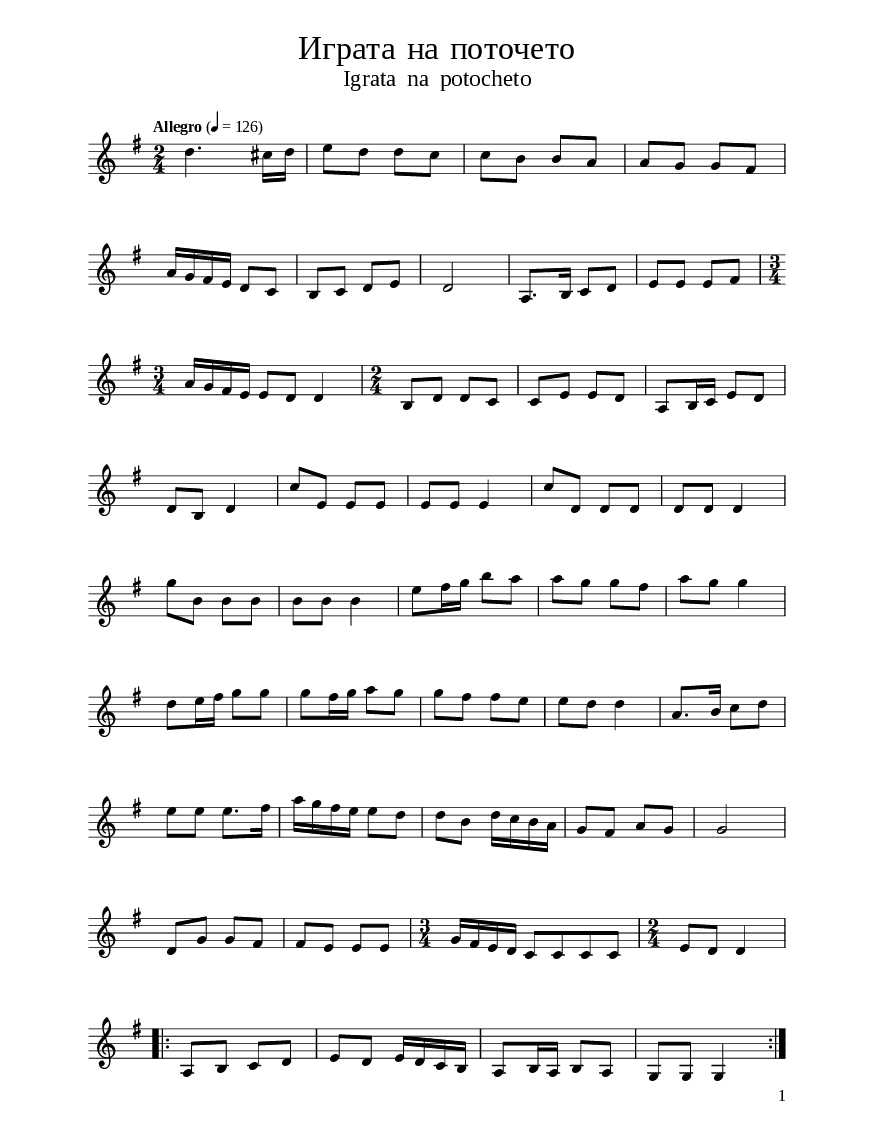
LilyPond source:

\version "2.20.0"

\paper {
  #(set-paper-size "a5")
}

\bookpart {
  \paper {
    print-all-headers = ##t
    print-page-number = ##t
    print-first-page-number = ##t

    % put page numbers on the bottom
    oddHeaderMarkup = \markup ""
    evenHeaderMarkup = \markup ""
    oddFooterMarkup = \markup
    \fill-line {
      ""
      \on-the-fly #print-page-number-check-first \fromproperty #'page:page-number-string
    }
    evenFooterMarkup = \markup
    \fill-line {
      \on-the-fly #print-page-number-check-first \fromproperty #'page:page-number-string
      ""
    }

    left-margin = 1.5\cm
    right-margin = 1.5\cm
    top-margin = 1.6\cm
    bottom-margin = 1.2\cm
    ragged-bottom = ##t % do not spread the staves to fill the whole vertical space

    % change lyrics and titles font (affects notes also)
    fonts =
    #(make-pango-font-tree
      "Times New Roman"
      "DejaVu Sans"
      "DejaVu Sans Mono"
      (/ (* staff-height pt) 3.6))

    % change distance between staves
    system-system-spacing =
    #'((basic-distance . 12)
       (minimum-distance . 6)
       (padding . 1)
       (stretchability . 12))
  }

  \header {
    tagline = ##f
  }

  \score{
    \layout {
      indent = 0.0\cm % remove first line indentation
      %ragged-last = ##t % do not spread last line to fill the whole space
      \context {
        \Score
        \omit BarNumber %remove bar numbers
      } % context

      \context {
        % change staff size
        \Staff
        fontSize = #+0 % affects notes size only
        \override StaffSymbol #'staff-space = #(magstep -3)
        \override StaffSymbol #'thickness = #0.5
        \override BarLine #'hair-thickness = #1
        %\override StaffSymbol #'ledger-line-thickness = #'(0 . 0)
      }

      \context {
        % adjust space between staff and lyrics and between the two lyric lines
        \Lyrics
        \override VerticalAxisGroup.nonstaff-relatedstaff-spacing = #'((basic-distance . 4.5))
        \override VerticalAxisGroup.nonstaff-nonstaff-spacing = #'((minimum-distance . 2))
      }
    } % layout

    \new Voice \absolute {
      \clef treble
      \key g \major
      \time 2/4
      \tempo \markup {
        % make tempo note smaller
        \concat {
          "Allegro" \normal-text { " (" }
          \teeny \general-align #Y #DOWN \note #"4" #0.8
          \normal-text { " = 126)" }
        }
      }
      
      d''4. cis''16 d''16 | % 2
  e''8 d''8 d''8 c''8 | % 3
  c''8 b'8 b'8 a'8 | % 4
  a'8 g'8 g'8 fis'8 \break | % 5
  a'16 g'16 fis'16 e'16 d'8 c'8 | % 6
  b8 c'8 d'8 e'8 | % 7
  d'2 | % 8
  a8. b16 c'8 d'8 | % 9
  e'8 e'8 e'8 fis'8 \break 

  \time 3/4  a'16 g'16 fis'16 e'16 e'8 d'8 d'4 | % 11
  \time 2/4  b8 d'8 d'8 c'8 | % 12
  c'8 e'8 e'8 d'8 | % 13
  a8 b16 c'16 e'8 d'8 \break | % 14
  d'8 b8 d'4 | % 15
  c''8 e'8 e'8 e'8 | % 16
  e'8 e'8 e'4 | % 17
  c''8 d'8 d'8 d'8 | % 18
  d'8 d'8 d'4 \break | % 19
  g''8 b'8 b'8 b'8 |
  b'8 b'8 b'4 | % 21
  e''8 fis''16 g''16 b''8 a''8 | % 22
  a''8 g''8 g''8 fis''8 | % 23
  a''8 g''8 g''4 \break | % 24
  d''8 e''16 fis''16 g''8 g''8 | % 25
  g''8 fis''16 g''16 a''8 g''8 | % 26
  g''8 fis''8 fis''8 e''8 | % 27
  e''8 d''8 d''4 | % 28
  a'8. b'16 c''8 d''8 \break | % 29
  e''8 e''8 e''8. fis''16 |
  a''16 g''16 fis''16 e''16 e''8 d''8 | % 31
  d''8 b'8 d''16 c''16 b'16 a'16 | % 32
  g'8 fis'8 a'8 g'8 | % 33
  g'2 \break | % 34
  d'8 g'8 g'8 fis'8 | % 35
  fis'8 e'8 e'8 e'8 | % 36
  \time 3/4  g'16 fis'16 e'16 d'16 c'8 c'8 c'8 c'8 | % 37
  \time 2/4  e'8 d'8 d'4 \break | % 38
  \repeat volta 2 {
    a8 b8 c'8 d'8 | % 39
    e'8 d'8 e'16 d'16 c'16 b16 |
    a8 b16 a16 b8 a8 | % 41
    g8 g8 g4 
  }
    }

    \addlyrics {}
    \addlyrics {}

    \header {
      title = \markup \column \normal-text \fontsize #2.5 {
        \center-align
        \line { Играта на поточето }
        \vspace #-0.6
        \center-align
        \line \fontsize #-3 { Igrata na potocheto }
        \vspace #-0.8
        \center-align
        \line \fontsize #-3 { " " }
      }
    }

    \midi{}

  } % score


  % include foreign translation(s) of the song
  %\include "lyrics_de/lyrics_de_file_name.ly"

} % bookpart
